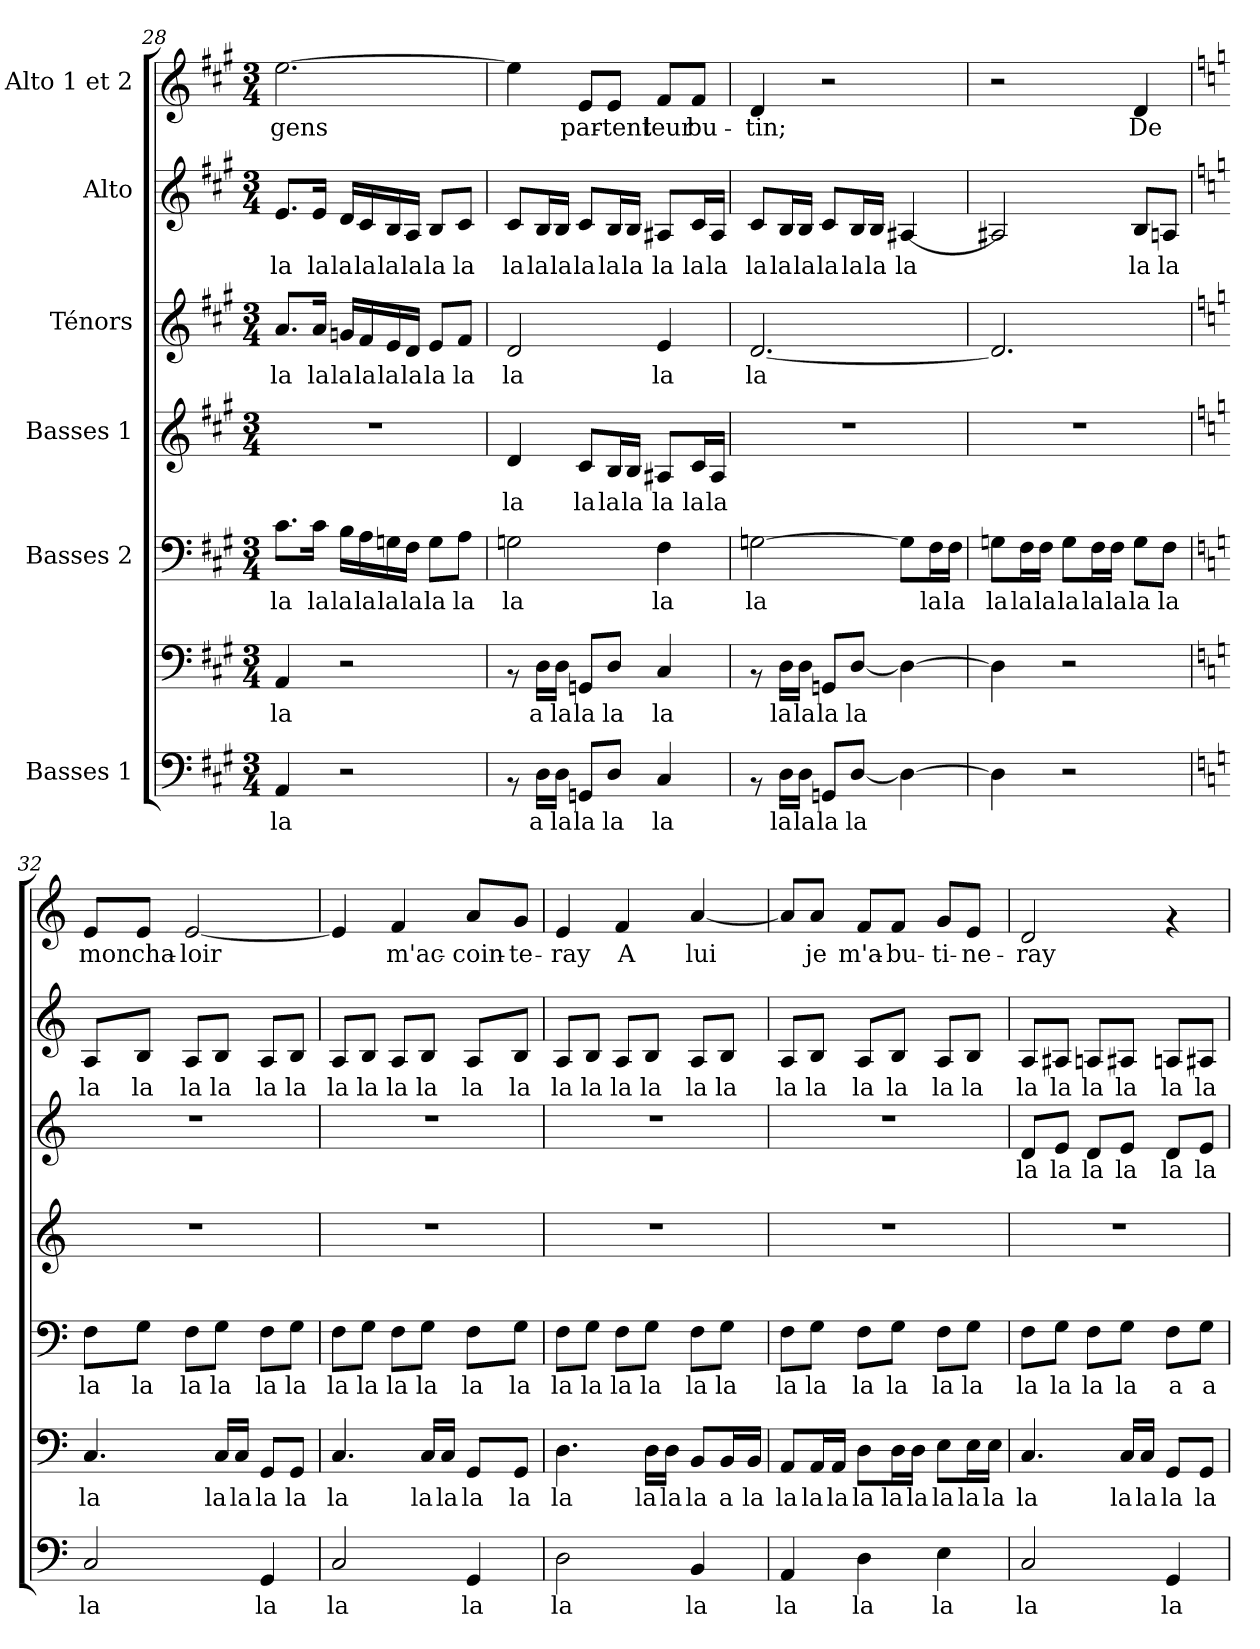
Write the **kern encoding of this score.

**kern	**text	**kern	**text	**kern	**text	**kern	**text	**kern	**text	**kern	**text	**kern	**text
*part6	*part6	*part6	*part6	*part5	*part5	*part4	*part4	*part3	*part3	*part2	*part2	*part1	*part1
*staff7	*staff7	*staff6	*staff6	*staff5	*staff5	*staff4	*staff4	*staff3	*staff3	*staff2	*staff2	*staff1	*staff1
*I"Basses 1	*	*	*	*I"Basses 2	*	*I"Basses 1	*	*I"Ténors	*	*I"Alto	*	*I"Alto 1 et 2	*
!!LO:LB:g=z
*clefF4	*	*clefF4	*	*clefF4	*	*clefG2	*	*clefG2	*	*clefG2	*	*clefG2	*
*k[f#c#g#]	*	*k[f#c#g#]	*	*k[f#c#g#]	*	*k[f#c#g#]	*	*k[f#c#g#]	*	*k[f#c#g#]	*	*k[f#c#g#]	*
*A:	*	*A:	*	*A:	*	*A:	*	*A:	*	*A:	*	*A:	*
*M3/4	*	*M3/4	*	*M3/4	*	*M3/4	*	*M3/4	*	*M3/4	*	*M3/4	*
=28	=28	=28	=28	=28	=28	=28	=28	=28	=28	=28	=28	=28	=28
4AA/	la	4AA/	la	8.c#\L	la	2.r	.	8.a/L	la	8.e/L	la	[2.ee\	gens
.	.	.	.	16c#\Jk	la	.	.	16a/Jk	la	16e/Jk	la	.	.
2r	.	2r	.	16B\LL	la	.	.	16gn/LL	la	16d/LL	la	.	.
.	.	.	.	16A\	la	.	.	16f#/	la	16c#/	la	.	.
.	.	.	.	16Gn\	la	.	.	16e/	la	16B/	la	.	.
.	.	.	.	16F#\JJ	la	.	.	16d/JJ	la	16A/JJ	la	.	.
.	.	.	.	8G\L	la	.	.	8e/L	la	8B/L	la	.	.
.	.	.	.	8A\J	la	.	.	8f#/J	la	8c#/J	la	.	.
=29	=29	=29	=29	=29	=29	=29	=29	=29	=29	=29	=29	=29	=29
8rAA	.	8rAA	.	2Gn\	la	4d/	la	2d/	la	8c#/L	-la	4ee\]	.
16D\LL	a	16D\LL	a	.	.	.	.	.	.	16B/L	la	.	.
16D\JJ	la	16D\JJ	la	.	.	.	.	.	.	16B/JJ	la	.	.
8GGn/L	la	8GGn/L	la	.	.	8c#/L	la	.	.	8c#/L	la	8e/L	par-
8D/J	la	8D/J	la	.	.	16B/L	la	.	.	16B/L	la	8e/J	-tent
.	.	.	.	.	.	16B/JJ	la	.	.	16B/JJ	la	.	.
4C#/	la	4C#/	la	4F#\	la	8A#X/L	la	4e/	la	8A#X/L	la	8f#/L	leur
.	.	.	.	.	.	16c#/L	la	.	.	16c#/L	la	8f#/J	bu-
.	.	.	.	.	.	16A#/JJ	la	.	.	16A#/JJ	la	.	.
=30	=30	=30	=30	=30	=30	=30	=30	=30	=30	=30	=30	=30	=30
8rAA	.	8rAA	.	[2Gn\	la	2.r	.	[2.d/	la	8c#/L	la	4d/	tin;
16D\LL	la	16D\LL	la	.	.	.	.	.	.	16B/L	la	.	.
16D\JJ	la	16D\JJ	la	.	.	.	.	.	.	16B/JJ	la	.	.
8GGn/L	la	8GGn/L	la	.	.	.	.	.	.	8c#/L	la	2r	.
[8D/J	la	[8D/J	la	.	.	.	.	.	.	16B/L	la	.	.
.	.	.	.	.	.	.	.	.	.	16B/JJ	la	.	.
4D\_	.	4D\_	.	8G\L]	.	.	.	.	.	[4A#X/	la	.	.
.	.	.	.	16F#\L	la	.	.	.	.	.	.	.	.
.	.	.	.	16F#\JJ	la	.	.	.	.	.	.	.	.
=31	=31	=31	=31	=31	=31	=31	=31	=31	=31	=31	=31	=31	=31
4D\]	.	4D\]	.	8Gn\L	la	2.r	.	2.d/]	.	2A#X/]	.	2r	.
.	.	.	.	16F#\L	la	.	.	.	.	.	.	.	.
.	.	.	.	16F#\JJ	la	.	.	.	.	.	.	.	.
2r	.	2r	.	8G\L	la	.	.	.	.	.	.	.	.
.	.	.	.	16F#\L	la	.	.	.	.	.	.	.	.
.	.	.	.	16F#\JJ	la	.	.	.	.	.	.	.	.
.	.	.	.	8G\L	la	.	.	.	.	8B/L	la	4d/	De
.	.	.	.	8F#\J	la	.	.	.	.	8An/J	la	.	.
!!LO:PB:g=z
=32	=32	=32	=32	=32	=32	=32	=32	=32	=32	=32	=32	=32	=32
*k[]	*	*k[]	*	*k[]	*	*k[]	*	*k[]	*	*k[]	*	*k[]	*
*C:	*	*C:	*	*C:	*	*C:	*	*C:	*	*C:	*	*C:	*
2C/	la	4.C/	la	8F\L	la	2.r	.	2.r	.	8A/L	la	8e/L	mon
.	.	.	.	8G\J	la	.	.	.	.	8B/J	la	8e/J	cha-
.	.	.	.	8F\L	la	.	.	.	.	8A/L	la	[2e/	-loir
.	.	16C/LL	la	8G\J	la	.	.	.	.	8B/J	la	.	.
.	.	16C/JJ	la	.	.	.	.	.	.	.	.	.	.
4GG/	la	8GG/L	la	8F\L	la	.	.	.	.	8A/L	la	.	.
.	.	8GG/J	la	8G\J	la	.	.	.	.	8B/J	la	.	.
=33	=33	=33	=33	=33	=33	=33	=33	=33	=33	=33	=33	=33	=33
2C/	la	4.C/	la	8F\L	la	2.r	.	2.r	.	8A/L	-la	4e/]	.
.	.	.	.	8G\J	la	.	.	.	.	8B/J	la	.	.
.	.	.	.	8F\L	la	.	.	.	.	8A/L	la	4f/	m'ac-
.	.	16C/LL	la	8G\J	la	.	.	.	.	8B/J	la	.	.
.	.	16C/JJ	la	.	.	.	.	.	.	.	.	.	.
4GG/	la	8GG/L	la	8F\L	la	.	.	.	.	8A/L	la	8a/L	-coin-
.	.	8GG/J	la	8G\J	la	.	.	.	.	8B/J	la	8g/J	-te-
=34	=34	=34	=34	=34	=34	=34	=34	=34	=34	=34	=34	=34	=34
2D\	la	4.D\	la	8F\L	la	2.r	.	2.r	.	8A/L	la	4e/	ray
.	.	.	.	8G\J	la	.	.	.	.	8B/J	la	.	.
.	.	.	.	8F\L	la	.	.	.	.	8A/L	la	4f/	A
.	.	16D\LL	la	8G\J	la	.	.	.	.	8B/J	la	.	.
.	.	16D\JJ	la	.	.	.	.	.	.	.	.	.	.
4BB/	la	8BB/L	la	8F\L	la	.	.	.	.	8A/L	la	[4a/	lui
.	.	16BB/L	a	8G\J	la	.	.	.	.	8B/J	la	.	.
.	.	16BB/JJ	la	.	.	.	.	.	.	.	.	.	.
=35	=35	=35	=35	=35	=35	=35	=35	=35	=35	=35	=35	=35	=35
4AA/	la	8AA/L	la	8F\L	la	2.r	.	2.r	.	8A/L	-la	8a/L]	.
.	.	16AA/L	la	8G\J	la	.	.	.	.	8B/J	la	8a/J	je
.	.	16AA/JJ	la	.	.	.	.	.	.	.	.	.	.
4D\	la	8D\L	la	8F\L	la	.	.	.	.	8A/L	la	8f/L	m'a-
.	.	16D\L	la	8G\J	la	.	.	.	.	8B/J	la	8f/J	-bu-
.	.	16D\JJ	la	.	.	.	.	.	.	.	.	.	.
4E\	la	8E\L	la	8F\L	la	.	.	.	.	8A/L	la	8g/L	-ti-
.	.	16E\L	la	8G\J	la	.	.	.	.	8B/J	la	8e/J	-ne-
.	.	16E\JJ	la	.	.	.	.	.	.	.	.	.	.
!!LO:LB:g=z
=36	=36	=36	=36	=36	=36	=36	=36	=36	=36	=36	=36	=36	=36
2C/	la	4.C/	la	8F\L	la	2.r	.	8d/L	la	8A/L	la	2d/	ray
.	.	.	.	8G\J	la	.	.	8e/J	la	8A#X/J	la	.	.
.	.	.	.	8F\L	la	.	.	8d/L	la	8An/L	la	.	.
.	.	16C/LL	la	8G\J	la	.	.	8e/J	la	8A#X/J	la	.	.
.	.	16C/JJ	la	.	.	.	.	.	.	.	.	.	.
4GG/	la	8GG/L	la	8F\L	a	.	.	8d/L	la	8An/L	la	4rf	.
.	.	8GG/J	la	8G\J	a	.	.	8e/J	la	8A#X/J	la	.	.
=	=	=	=	=	=	=	=	=	=	=	=	=	=
*-	*-	*-	*-	*-	*-	*-	*-	*-	*-	*-	*-	*-	*-
